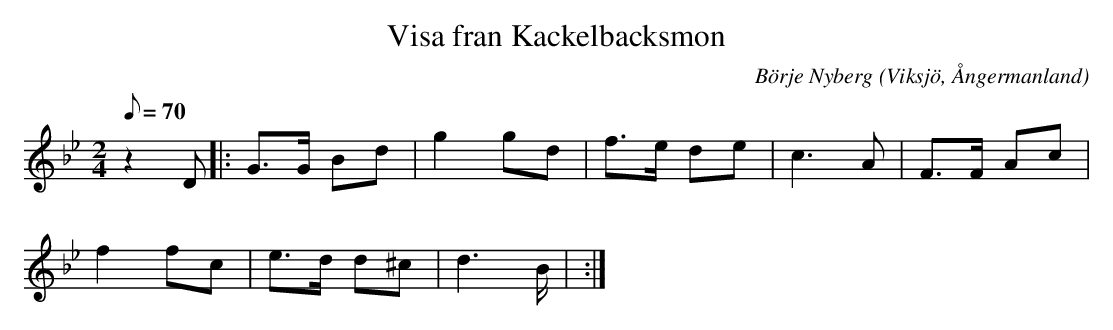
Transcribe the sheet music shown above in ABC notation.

X:1
T:Visa fran Kackelbacksmon
C:Börje Nyberg
O:Viksjö, Ångermanland
M:2/4
L:1/8
Q:70
K:Gm
z2 D|: G>G Bd | g2 gd | f>e de | c2>A2 | F>F Ac |
f2 fc | e>d d^c | d2>B | :|
